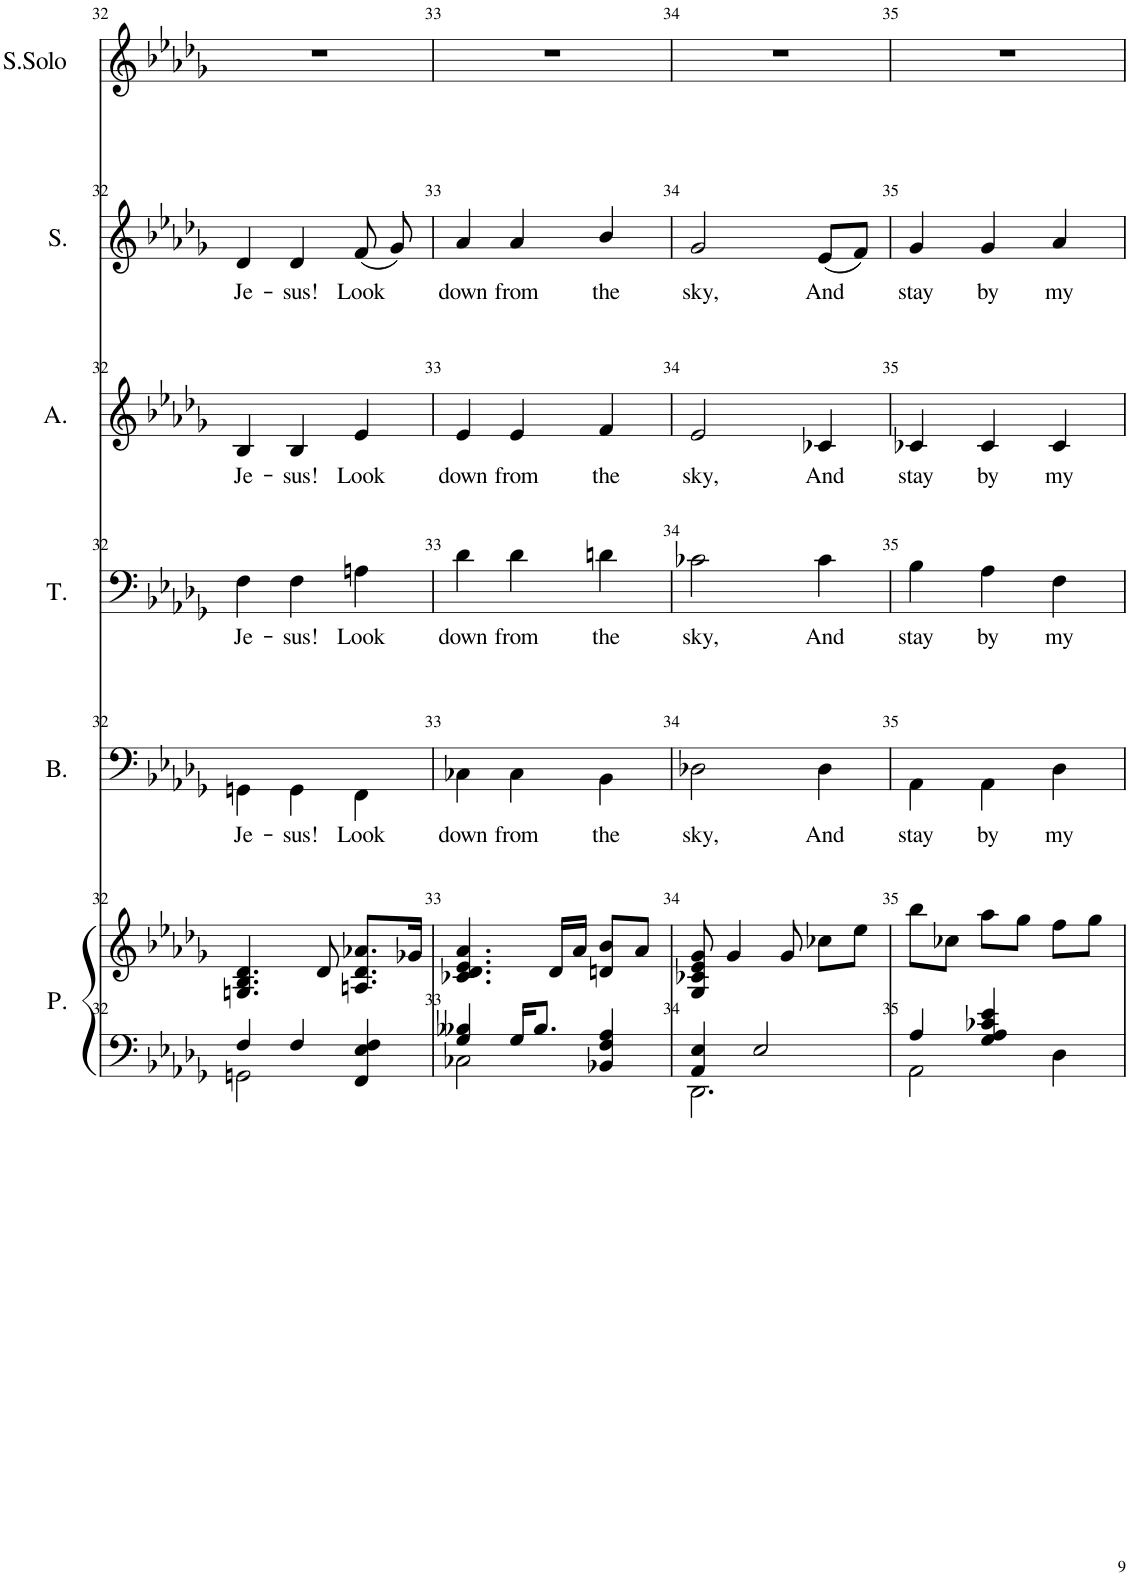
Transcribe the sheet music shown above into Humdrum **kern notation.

**kern	**kern	**kern	**text	**kern	**text	**kern	**text	**kern	**text	**kern
*part6	*part6	*part5	*part5	*part4	*part4	*part3	*part3	*part2	*part2	*part1
*staff7	*staff6	*staff5	*staff5	*staff4	*staff4	*staff3	*staff3	*staff2	*staff2	*staff1
*I"Piano	*	*I"Basse	*	*I"Ténor	*	*I"Alto	*	*I"Soprano	*	*I"Soprano  Solo
*I'P.	*	*I'B.	*	*I'T.	*	*I'A.	*	*I'S.	*	*I'S.Solo
!!LO:PB:g=z
*clefF4	*clefG2	*clefF4	*	*clefF4	*	*clefG2	*	*clefG2	*	*clefG2
*	*	*	*	*	*	*Trd1c2	*	*	*	*
*k[b-e-a-d-g-]	*k[b-e-a-d-g-]	*k[b-e-a-d-g-]	*	*k[b-e-a-d-g-]	*	*k[b-e-a-d-g-]	*	*k[b-e-a-d-g-]	*	*k[b-e-a-d-g-]
*M3/4	*M3/4	*M3/4	*	*M3/4	*	*M3/4	*	*M3/4	*	*M3/4
=32	=32	=32	=32	=32	=32	=32	=32	=32	=32	=32
*^	*	*	*	*	*	*	*	*	*	*
!	!	!	!	!LO:LY:b	!	!LO:LY:b	!	!LO:LY:b	!	!LO:LY:b	!
4F/	2GGn\	4.Gn/ 4.B-/ 4.d-/	4GGn\	Je-	4F\	Je-	4B-/	Je-	4d-/	Je-	2.r
!	!	!	!	!LO:LY:b	!	!LO:LY:b	!	!LO:LY:b	!	!LO:LY:b	!
4F/	.	.	4GG\	-sus!	4F\	-sus!	4B-/	-sus!	4d-/	-sus!	.
.	.	8d-/	.	.	.	.	.	.	.	.	.
!	!	!	!	!LO:LY:b	!	!LO:LY:b	!	!LO:LY:b	!	!LO:LY:b	!
4FF/ 4E-/ 4F/	4ryy	8.An/ 8.d-/ 8.a-X/L	4FF\	Look	4An\	Look	4e-/	Look	(8f/	Look	.
.	.	.	.	.	.	.	.	.	8g-/)	.	.
.	.	16g-X/Jk	.	.	.	.	.	.	.	.	.
=33	=33	=33	=33	=33	=33	=33	=33	=33	=33	=33	=33
!	!	!	!	!LO:LY:b	!	!LO:LY:b	!	!LO:LY:b	!	!LO:LY:b	!
4G-/ 4B--X/	2C-X\	4.c-X/ 4.d-/ 4.e-/ 4.a-/	4C-X\	down	4d-\	down	4e-/	down	4a-/	down	2.r
!	!	!	!	!LO:LY:b	!	!LO:LY:b	!	!LO:LY:b	!	!LO:LY:b	!
16G-/KL	.	.	4C-\	from	4d-\	from	4e-/	from	4a-/	from	.
8.B--/J	.	.	.	.	.	.	.	.	.	.	.
.	.	16d-/LL	.	.	.	.	.	.	.	.	.
.	.	16a-/JJ	.	.	.	.	.	.	.	.	.
!	!	!	!	!LO:LY:b	!	!LO:LY:b	!	!LO:LY:b	!	!LO:LY:b	!
4BB-X/ 4F/ 4A-/	4ryy	8dn/ 8b-/L	4BB-\	the	4dn\	the	4f/	the	4b-/	the	.
.	.	8a-/J	.	.	.	.	.	.	.	.	.
=34	=34	=34	=34	=34	=34	=34	=34	=34	=34	=34	=34
!	!	!	!	!LO:LY:b	!	!LO:LY:b	!	!LO:LY:b	!	!LO:LY:b	!
4AA-/ 4E-/	2.DD-\	8G-/ 8c-X/ 8e-/ 8g-/	2D-X\	sky,	2c-X\	sky,	2e-/	sky,	2g-/	sky,	2.r
.	.	4g-/	.	.	.	.	.	.	.	.	.
2E-/	.	.	.	.	.	.	.	.	.	.	.
.	.	8g-/	.	.	.	.	.	.	.	.	.
!	!	!	!	!LO:LY:b	!	!LO:LY:b	!	!LO:LY:b	!	!LO:LY:b	!
.	.	8cc-X\L	4D-\	And	4c-\	And	4c-X/	And	(8e-/L	And	.
.	.	8ee-\J	.	.	.	.	.	.	8f/J)	.	.
=35	=35	=35	=35	=35	=35	=35	=35	=35	=35	=35	=35
!	!	!	!	!LO:LY:b	!	!LO:LY:b	!	!LO:LY:b	!	!LO:LY:b	!
4A-/	2AA-\	8bb-\L	4AA-\	stay	4B-\	stay	4c-X/	stay	4g-/	stay	2.r
.	.	8cc-X\J	.	.	.	.	.	.	.	.	.
!	!	!	!	!LO:LY:b	!	!LO:LY:b	!	!LO:LY:b	!	!LO:LY:b	!
4G-/ 4A-/ 4c-X/ 4e-/	.	8aa-\L	4AA-\	by	4A-\	by	4c-/	by	4g-/	by	.
.	.	8gg-\J	.	.	.	.	.	.	.	.	.
!	!	!	!	!LO:LY:b	!	!LO:LY:b	!	!LO:LY:b	!	!LO:LY:b	!
4ryy	4D-\	8ff\L	4D-\	my	4F\	my	4c-/	my	4a-/	my	.
.	.	8gg-\J	.	.	.	.	.	.	.	.	.
*v	*v	*	*	*	*	*	*	*	*	*	*
=	=	=	=	=	=	=	=	=	=	=
*-	*-	*-	*-	*-	*-	*-	*-	*-	*-	*-
